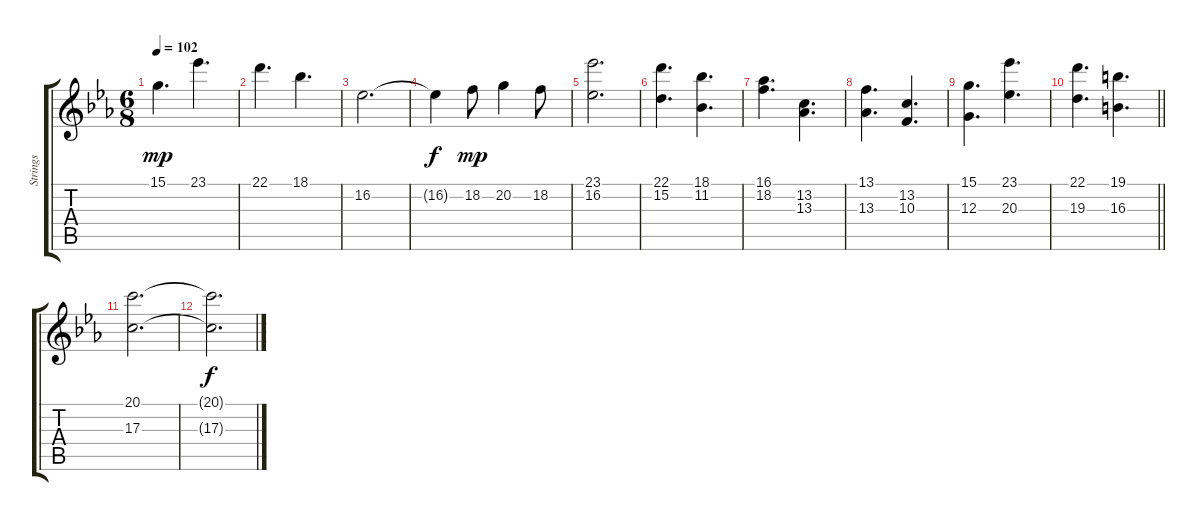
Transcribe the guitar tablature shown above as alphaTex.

\track ("Strings" "Strings") {instrument stringensemble1}
\staff {score tabs}
\tuning (E4 B3 G3 D3 A2 E2) {hide}
\ts (6 8)
\tempo 102
\clef g2
\ks cminor
15.1.4{d dy mp} 23.1.4{d} |
22.1.4{d} 18.1.4{d} |
16.2.2{d} |
16.2{t}.4{dy f} 18.2.8{dy mp} 20.2.4 18.2.8 |
(23.1 16.2).2{d} |
(22.1 15.2).4{d} (18.1 11.2).4{d} |
(16.1 18.2).4{d} (13.2 13.3).4{d} |
(13.1 13.3).4{d} (13.2 10.3).4{d} |
(15.1 12.3).4{d} (23.1 20.3).4{d} |
\barLineRight lightlight
(22.1 19.3).4{d} (19.1 16.3).4{d} |
(20.1 17.3).2{d} |
(20.1{t} 17.3{t}).2{d dy f}
